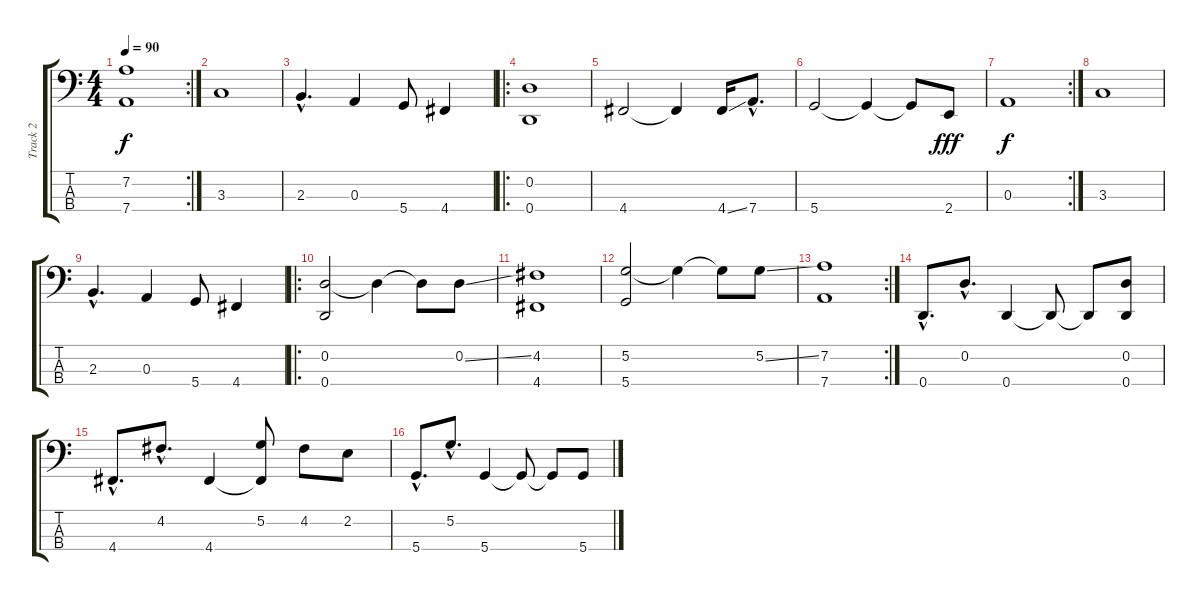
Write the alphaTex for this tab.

\track ("Track 2" "Track 2") {instrument acousticguitarnylon}
\staff {score tabs}
\tuning (G2 D2 A1 D1) {hide}
\rc 2
\ts (4 4)
\tempo 90
\clef f4
\ks c
(7.2 7.4).1{dy f} |
3.3.1 |
2.3{hac}.4{d} 0.3.4 5.4.8 4.4.4 |
\ro
(0.2 0.4).1 |
4.4.2 4.4{t}.4 4.4{ss}.16 7.4{hac}.8{d} |
5.4.2 5.4{t}.4 5.4{t}.8 2.4.8{dy fff} |
\rc 2
0.3.1{dy f} |
3.3.1 |
2.3{hac}.4{d} 0.3.4 5.4.8 4.4.4 |
\ro
(0.2 0.4).2 0.2{t}.4 0.2{t}.8 0.2{ss}.8 |
(4.2 4.4).1 |
(5.2 5.4).2 5.2{t}.4 5.2{t}.8 5.2{ss}.8 |
\rc 2
(7.2 7.4).1 |
0.4{hac}.8{d} 0.2{hac}.8{d} 0.4.4 0.4{t}.8 0.4{t}.8 (0.2 0.4).8 |
4.4{hac}.8{d} 4.2{hac}.8{d} 4.4.4 (5.2 4.4{t}).8 4.2.8 2.2.8 |
5.4{hac}.8{d} 5.2{hac}.8{d} 5.4.4 5.4{t}.8 5.4{t}.8 5.4.8
